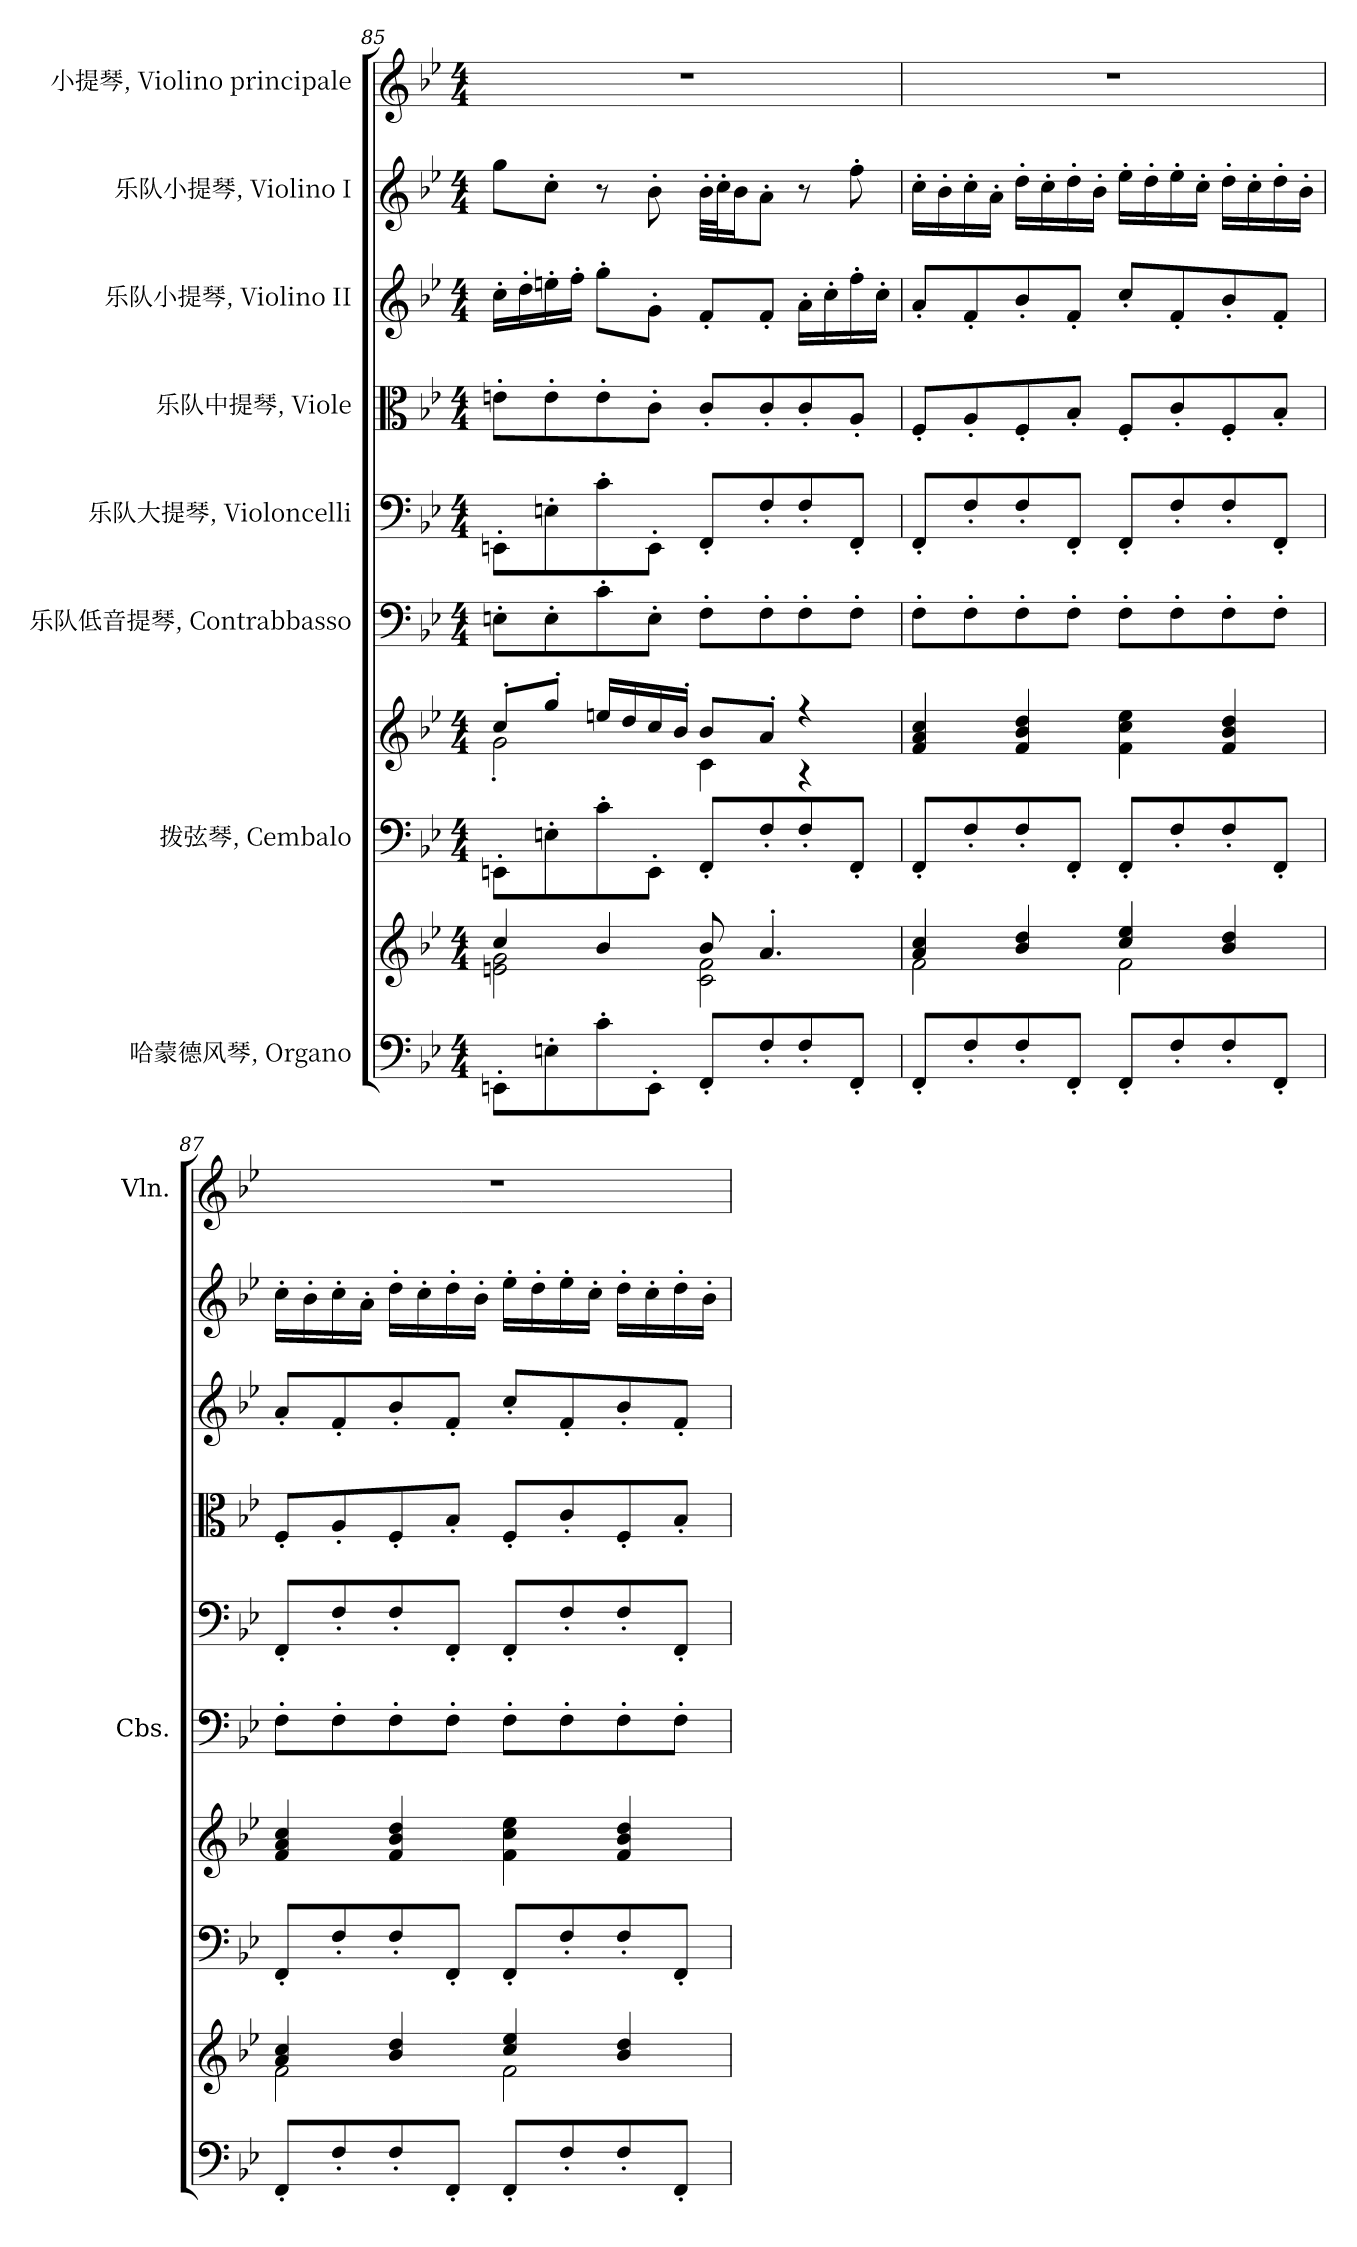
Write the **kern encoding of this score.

**kern	**kern	**kern	**kern	**kern	**kern	**kern	**kern	**kern	**kern
*part8	*part8	*part7	*part7	*part6	*part5	*part4	*part3	*part2	*part1
*staff10	*staff9	*staff8	*staff7	*staff6	*staff5	*staff4	*staff3	*staff2	*staff1
*I"哈蒙德风琴, Organo	*	*I"拨弦琴, Cembalo	*	*I"乐队低音提琴, Contrabbasso	*I"乐队大提琴, Violoncelli	*I"乐队中提琴, Viole	*I"乐队小提琴, Violino II	*I"乐队小提琴, Violino I	*I"小提琴, Violino principale
*	*	*	*	*I'Cbs.	*	*	*	*	*I'Vln.
!!LO:PB:g=z
*clefF4	*clefG2	*clefF4	*clefG2	*clefF4	*clefF4	*clefC3	*clefG2	*clefG2	*clefG2
*	*	*	*	*ITrd7c12	*	*	*	*	*
*k[b-e-]	*k[b-e-]	*k[b-e-]	*k[b-e-]	*k[b-e-]	*k[b-e-]	*k[b-e-]	*k[b-e-]	*k[b-e-]	*k[b-e-]
*M4/4	*M4/4	*M4/4	*M4/4	*M4/4	*M4/4	*M4/4	*M4/4	*M4/4	*M4/4
=85	=85	=85	=85	=85	=85	=85	=85	=85	=85
*	*^	*	*^	*	*	*	*	*	*
8EEn'\L	4cc/	2en\ 2g\	8EEn'\L	8cc'/L	2g'\	8EEn'\L	8EEn'\L	8en'\L	16cc'\LL	8gg\L	1r
.	.	.	.	.	.	.	.	.	16dd'\	.	.
8En'\	.	.	8En'\	8gg'/J	.	8EE'\	8En'\	8e'\	16een'\	8cc'\J	.
.	.	.	.	.	.	.	.	.	16ff'\JJ	.	.
8c'\	4b-/	.	8c'\	16een/LL	.	8C'\	8c'\	8e'\	8gg'\L	8r	.
.	.	.	.	16dd/	.	.	.	.	.	.	.
8EE'\J	.	.	8EE'\J	16cc/	.	8EE'\J	8EE'\J	8c'\J	8g'\J	8b-'\	.
.	.	.	.	16b-'/JJ	.	.	.	.	.	.	.
8FF'/L	8b-/	2c\ 2f\	8FF'/L	8b-/L	4c\	8FF'\L	8FF'/L	8c'/L	8f'/L	32b-'\LLL	.
.	.	.	.	.	.	.	.	.	.	32cc'\J	.
.	.	.	.	.	.	.	.	.	.	16b-\J	.
8F'/	4.a'/	.	8F'/	8a'/J	.	8FF'\	8F'/	8c'/	8f'/J	8a'\J	.
8F'/	.	.	8F'/	4r	4r	8FF'\	8F'/	8c'/	16a'\LL	8r	.
.	.	.	.	.	.	.	.	.	16cc'\	.	.
8FF'/J	.	.	8FF'/J	.	.	8FF'\J	8FF'/J	8A'/J	16ff'\	8ff'\	.
.	.	.	.	.	.	.	.	.	16cc'\JJ	.	.
*	*	*	*	*v	*v	*	*	*	*	*	*
=86	=86	=86	=86	=86	=86	=86	=86	=86	=86	=86
8FF'/L	4a/ 4cc/	2f\	8FF'/L	4f/ 4a/ 4cc/	8FF'\L	8FF'/L	8F'/L	8a'/L	16cc'\LL	1r
.	.	.	.	.	.	.	.	.	16b-'\	.
8F'/	.	.	8F'/	.	8FF'\	8F'/	8A'/	8f'/	16cc'\	.
.	.	.	.	.	.	.	.	.	16a'\JJ	.
8F'/	4b-/ 4dd/	.	8F'/	4f/ 4b-/ 4dd/	8FF'\	8F'/	8F'/	8b-'/	16dd'\LL	.
.	.	.	.	.	.	.	.	.	16cc'\	.
8FF'/J	.	.	8FF'/J	.	8FF'\J	8FF'/J	8B-'/J	8f'/J	16dd'\	.
.	.	.	.	.	.	.	.	.	16b-'\JJ	.
8FF'/L	4cc/ 4ee-/	2f\	8FF'/L	4f\ 4cc\ 4ee-\	8FF'\L	8FF'/L	8F'/L	8cc'/L	16ee-'\LL	.
.	.	.	.	.	.	.	.	.	16dd'\	.
8F'/	.	.	8F'/	.	8FF'\	8F'/	8c'/	8f'/	16ee-'\	.
.	.	.	.	.	.	.	.	.	16cc'\JJ	.
8F'/	4b-/ 4dd/	.	8F'/	4f/ 4b-/ 4dd/	8FF'\	8F'/	8F'/	8b-'/	16dd'\LL	.
.	.	.	.	.	.	.	.	.	16cc'\	.
8FF'/J	.	.	8FF'/J	.	8FF'\J	8FF'/J	8B-'/J	8f'/J	16dd'\	.
.	.	.	.	.	.	.	.	.	16b-'\JJ	.
!!LO:PB:g=z
=87	=87	=87	=87	=87	=87	=87	=87	=87	=87	=87
8FF'/L	4a/ 4cc/	2f\	8FF'/L	4f/ 4a/ 4cc/	8FF'\L	8FF'/L	8F'/L	8a'/L	16cc'\LL	1r
.	.	.	.	.	.	.	.	.	16b-'\	.
8F'/	.	.	8F'/	.	8FF'\	8F'/	8A'/	8f'/	16cc'\	.
.	.	.	.	.	.	.	.	.	16a'\JJ	.
8F'/	4b-/ 4dd/	.	8F'/	4f/ 4b-/ 4dd/	8FF'\	8F'/	8F'/	8b-'/	16dd'\LL	.
.	.	.	.	.	.	.	.	.	16cc'\	.
8FF'/J	.	.	8FF'/J	.	8FF'\J	8FF'/J	8B-'/J	8f'/J	16dd'\	.
.	.	.	.	.	.	.	.	.	16b-'\JJ	.
8FF'/L	4cc/ 4ee-/	2f\	8FF'/L	4f\ 4cc\ 4ee-\	8FF'\L	8FF'/L	8F'/L	8cc'/L	16ee-'\LL	.
.	.	.	.	.	.	.	.	.	16dd'\	.
8F'/	.	.	8F'/	.	8FF'\	8F'/	8c'/	8f'/	16ee-'\	.
.	.	.	.	.	.	.	.	.	16cc'\JJ	.
8F'/	4b-/ 4dd/	.	8F'/	4f/ 4b-/ 4dd/	8FF'\	8F'/	8F'/	8b-'/	16dd'\LL	.
.	.	.	.	.	.	.	.	.	16cc'\	.
8FF'/J	.	.	8FF'/J	.	8FF'\J	8FF'/J	8B-'/J	8f'/J	16dd'\	.
.	.	.	.	.	.	.	.	.	16b-'\JJ	.
*	*v	*v	*	*	*	*	*	*	*	*
=	=	=	=	=	=	=	=	=	=
*-	*-	*-	*-	*-	*-	*-	*-	*-	*-
